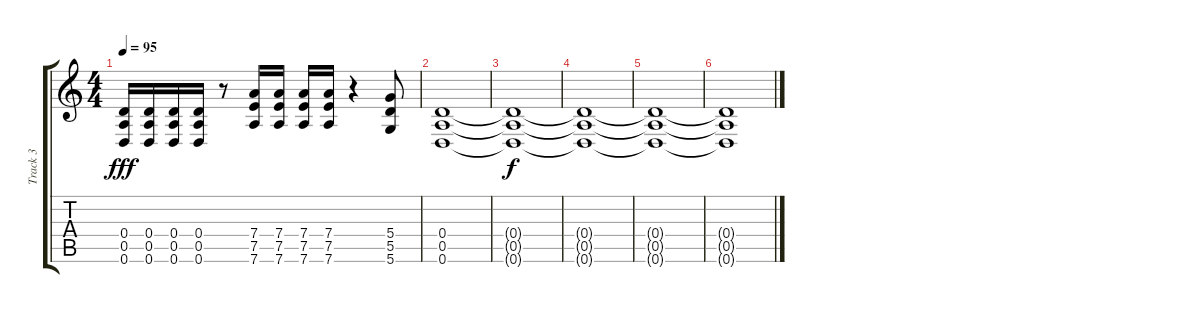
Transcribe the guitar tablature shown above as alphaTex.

\track ("Track 3" "Track 3") {instrument overdrivenguitar}
\staff {score tabs}
\tuning (E4 B3 G3 D3 A2 D2) {hide}
\ts (4 4)
\tempo 95
\clef g2
\ks c
(0.4 0.5 0.6).16{dy fff} (0.4 0.5 0.6).16 (0.4 0.5 0.6).16 (0.4 0.5 0.6).16 r.8 (7.4 7.5 7.6).16 (7.4 7.5 7.6).16 (7.4 7.5 7.6).16 (7.4 7.5 7.6).16 r.4 (5.4 5.5 5.6).8 |
(0.4 0.5 0.6).1{instrument overdrivenguitar} |
(0.4{t} 0.5{t} 0.6{t}).1{dy f} |
(0.4{t} 0.5{t} 0.6{t}).1 |
(0.4{t} 0.5{t} 0.6{t}).1 |
(0.4{t} 0.5{t} 0.6{t}).1
